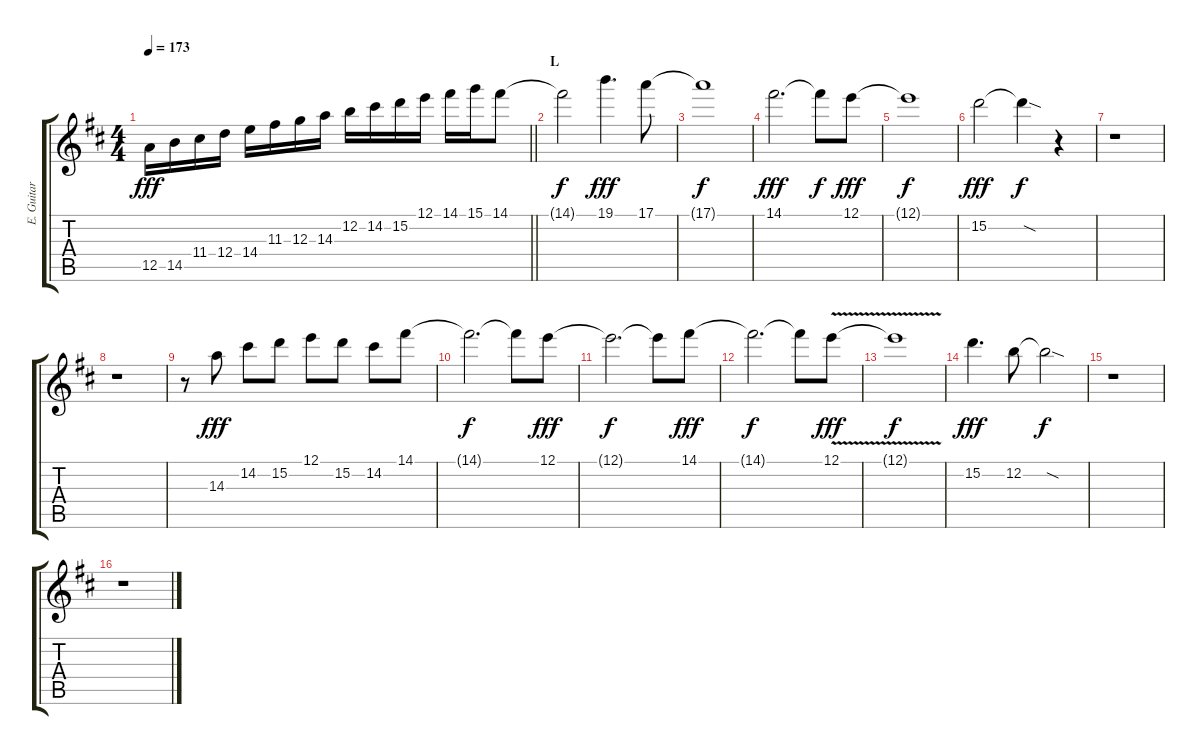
\track ("E. Guitar III" "E. Guitar ") {instrument overdrivenguitar}
\staff {score tabs}
\tuning (E4 B3 G3 D3 A2 E2) {hide}
\ts (4 4)
\tempo 173
\clef g2
\barLineRight lightlight
\ks d
12.5.16{dy fff} 14.5.16 11.4.16 12.4.16 14.4.16 11.3.16 12.3.16 14.3.16 12.2.16 14.2.16 15.2.16 12.1.16 14.1.16 15.1.16 14.1.8 |
\section ("" "L")
14.1{t}.2{dy f} 19.1.4{d dy fff} 17.1.8 |
17.1{t}.1{dy f} |
14.1.2{d dy fff} 14.1{t}.8{dy f} 12.1.8{dy fff} |
12.1{t}.1{dy f} |
15.2.2{dy fff} 15.2{sod t}.4{dy f} r.4 |
r.1 |
r.1 |
r.8 14.3.8{dy fff} 14.2.8 15.2.8 12.1.8 15.2.8 14.2.8 14.1.8 |
14.1{t}.2{d dy f} 14.1{t}.8 12.1.8{dy fff} |
12.1{t}.2{d dy f} 12.1{t}.8 14.1.8{dy fff} |
14.1{t}.2{d dy f} 14.1{t}.8 12.1{v}.8{dy fff} |
12.1{t}.1{dy f} |
15.2.4{d dy fff} 12.2.8 12.2{sod t}.2{dy f} |
r.1 |
r.1
